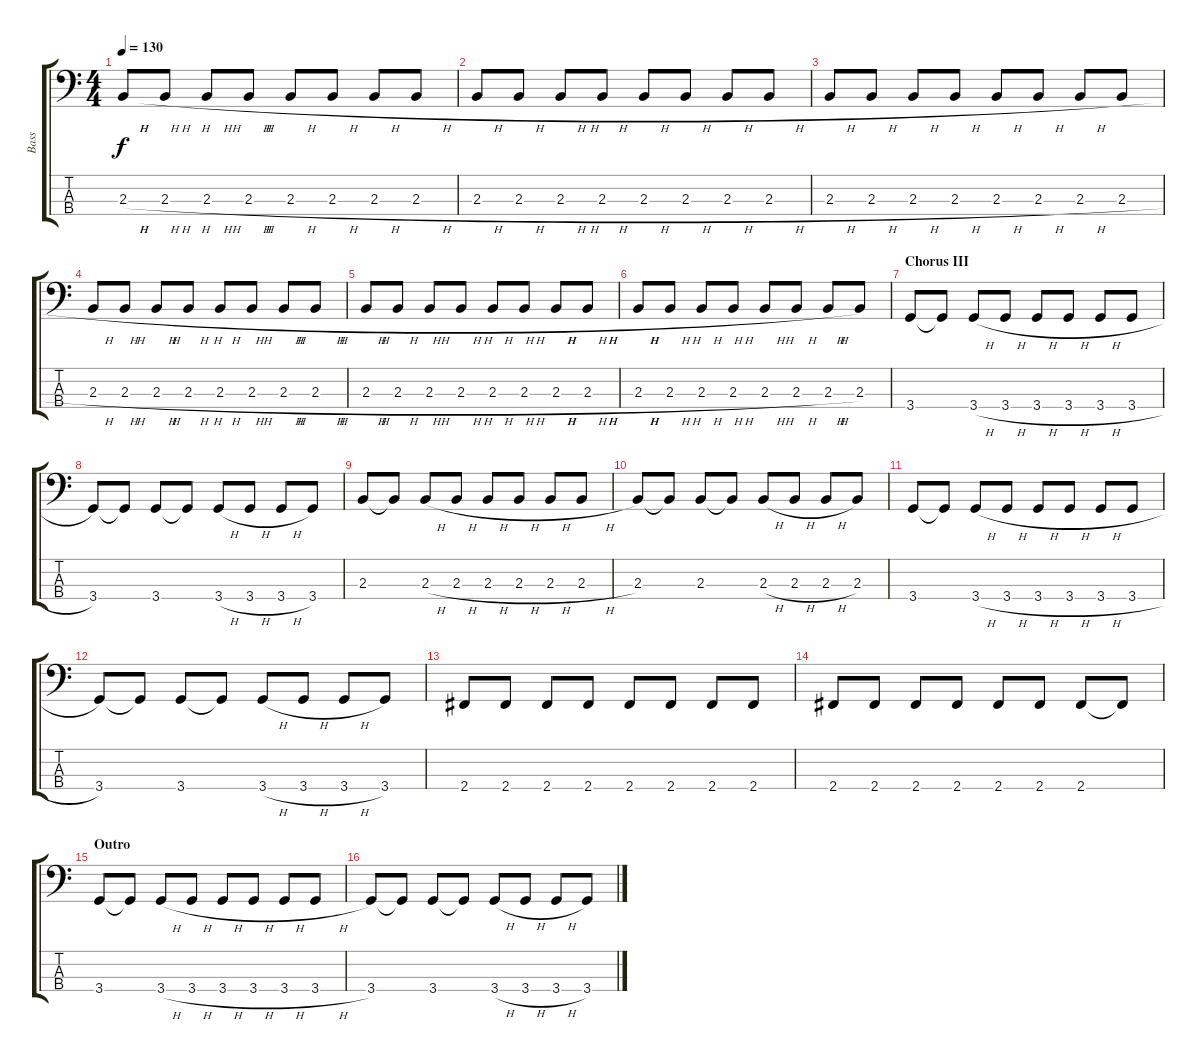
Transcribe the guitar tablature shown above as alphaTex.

\track ("Bass" "Bass") {instrument electricbasspick}
\staff {score tabs}
\tuning (G2 D2 A1 E1) {hide}
\ts (4 4)
\tempo 130
\clef f4
\ks c
2.3{h}.8{dy f} 2.3{h}.8 2.3{h}.8 2.3{h}.8 2.3{h}.8 2.3{h}.8 2.3{h}.8 2.3{h}.8 |
2.3{h}.8 2.3{h}.8 2.3{h}.8 2.3{h}.8 2.3{h}.8 2.3{h}.8 2.3{h}.8 2.3{h}.8 |
2.3{h}.8 2.3{h}.8 2.3{h}.8 2.3{h}.8 2.3{h}.8 2.3{h}.8 2.3{h}.8 2.3{h}.8 |
2.3{h}.8 2.3{h}.8 2.3{h}.8 2.3{h}.8 2.3{h}.8 2.3{h}.8 2.3{h}.8 2.3{h}.8 |
2.3{h}.8 2.3{h}.8 2.3{h}.8 2.3{h}.8 2.3{h}.8 2.3{h}.8 2.3{h}.8 2.3{h}.8 |
2.3{h}.8 2.3{h}.8 2.3{h}.8 2.3{h}.8 2.3{h}.8 2.3{h}.8 2.3{h}.8 2.3.8 |
\section ("" "Chorus III")
3.4.8 3.4{t}.8 3.4{h}.8 3.4{h}.8 3.4{h}.8 3.4{h}.8 3.4{h}.8 3.4{h}.8 |
3.4.8 3.4{t}.8 3.4.8 3.4{t}.8 3.4{h}.8 3.4{h}.8 3.4{h}.8 3.4.8 |
2.3.8 2.3{t}.8 2.3{h}.8 2.3{h}.8 2.3{h}.8 2.3{h}.8 2.3{h}.8 2.3{h}.8 |
2.3.8 2.3{t}.8 2.3.8 2.3{t}.8 2.3{h}.8 2.3{h}.8 2.3{h}.8 2.3.8 |
3.4.8 3.4{t}.8 3.4{h}.8 3.4{h}.8 3.4{h}.8 3.4{h}.8 3.4{h}.8 3.4{h}.8 |
3.4.8 3.4{t}.8 3.4.8 3.4{t}.8 3.4{h}.8 3.4{h}.8 3.4{h}.8 3.4.8 |
2.4.8 2.4.8 2.4.8 2.4.8 2.4.8 2.4.8 2.4.8 2.4.8 |
2.4.8 2.4.8 2.4.8 2.4.8 2.4.8 2.4.8 2.4.8 2.4{t}.8 |
\section ("" "Outro")
3.4.8 3.4{t}.8 3.4{h}.8 3.4{h}.8 3.4{h}.8 3.4{h}.8 3.4{h}.8 3.4{h}.8 |
3.4.8 3.4{t}.8 3.4.8 3.4{t}.8 3.4{h}.8 3.4{h}.8 3.4{h}.8 3.4.8
